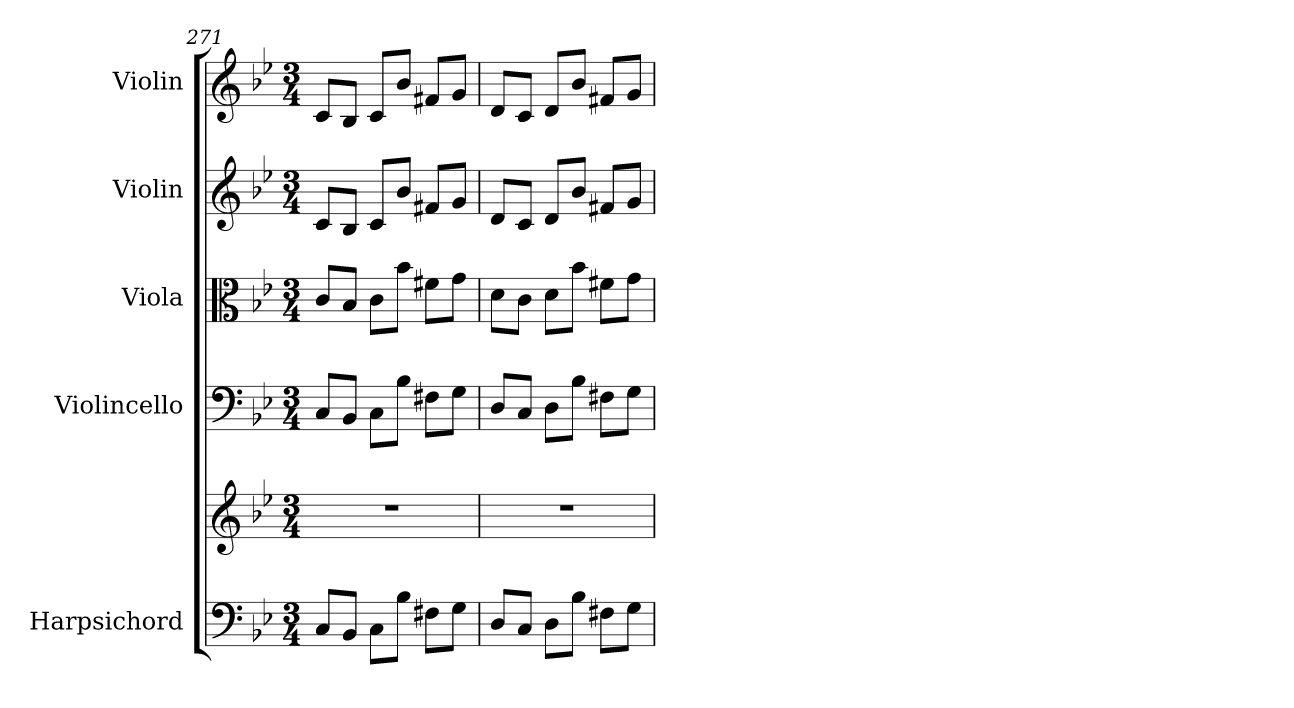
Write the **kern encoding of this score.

**kern	**kern	**kern	**kern	**kern	**kern
*part5	*part5	*part4	*part3	*part2	*part1
*staff6	*staff5	*staff4	*staff3	*staff2	*staff1
*I"Harpsichord	*	*I"Violincello	*I"Viola	*I"Violin	*I"Violin
*I'Hpschd	*	*I'Vc	*I'Vla	*I'Vln	*I'Vln
!!LO:LB:g=z
*clefF4	*clefG2	*clefF4	*clefC3	*clefG2	*clefG2
*k[b-e-]	*k[b-e-]	*k[b-e-]	*k[b-e-]	*k[b-e-]	*k[b-e-]
*M3/4	*M3/4	*M3/4	*M3/4	*M3/4	*M3/4
=271	=271	=271	=271	=271	=271
8C/L	2.r	8C/L	8c/L	8c/L	8c/L
8BB-/J	.	8BB-/J	8B-/J	8B-/J	8B-/J
8C\L	.	8C\L	8c\L	8c/L	8c/L
8B-\J	.	8B-\J	8b-\J	8b-/J	8b-/J
8F#X\L	.	8F#X\L	8f#X\L	8f#X/L	8f#X/L
8G\J	.	8G\J	8g\J	8g/J	8g/J
=272	=272	=272	=272	=272	=272
8D/L	2.r	8D/L	8d\L	8d/L	8d/L
8C/J	.	8C/J	8c\J	8c/J	8c/J
8D\L	.	8D\L	8d\L	8d/L	8d/L
8B-\J	.	8B-\J	8b-\J	8b-/J	8b-/J
8F#X\L	.	8F#X\L	8f#X\L	8f#X/L	8f#X/L
8G\J	.	8G\J	8g\J	8g/J	8g/J
=	=	=	=	=	=
*-	*-	*-	*-	*-	*-
